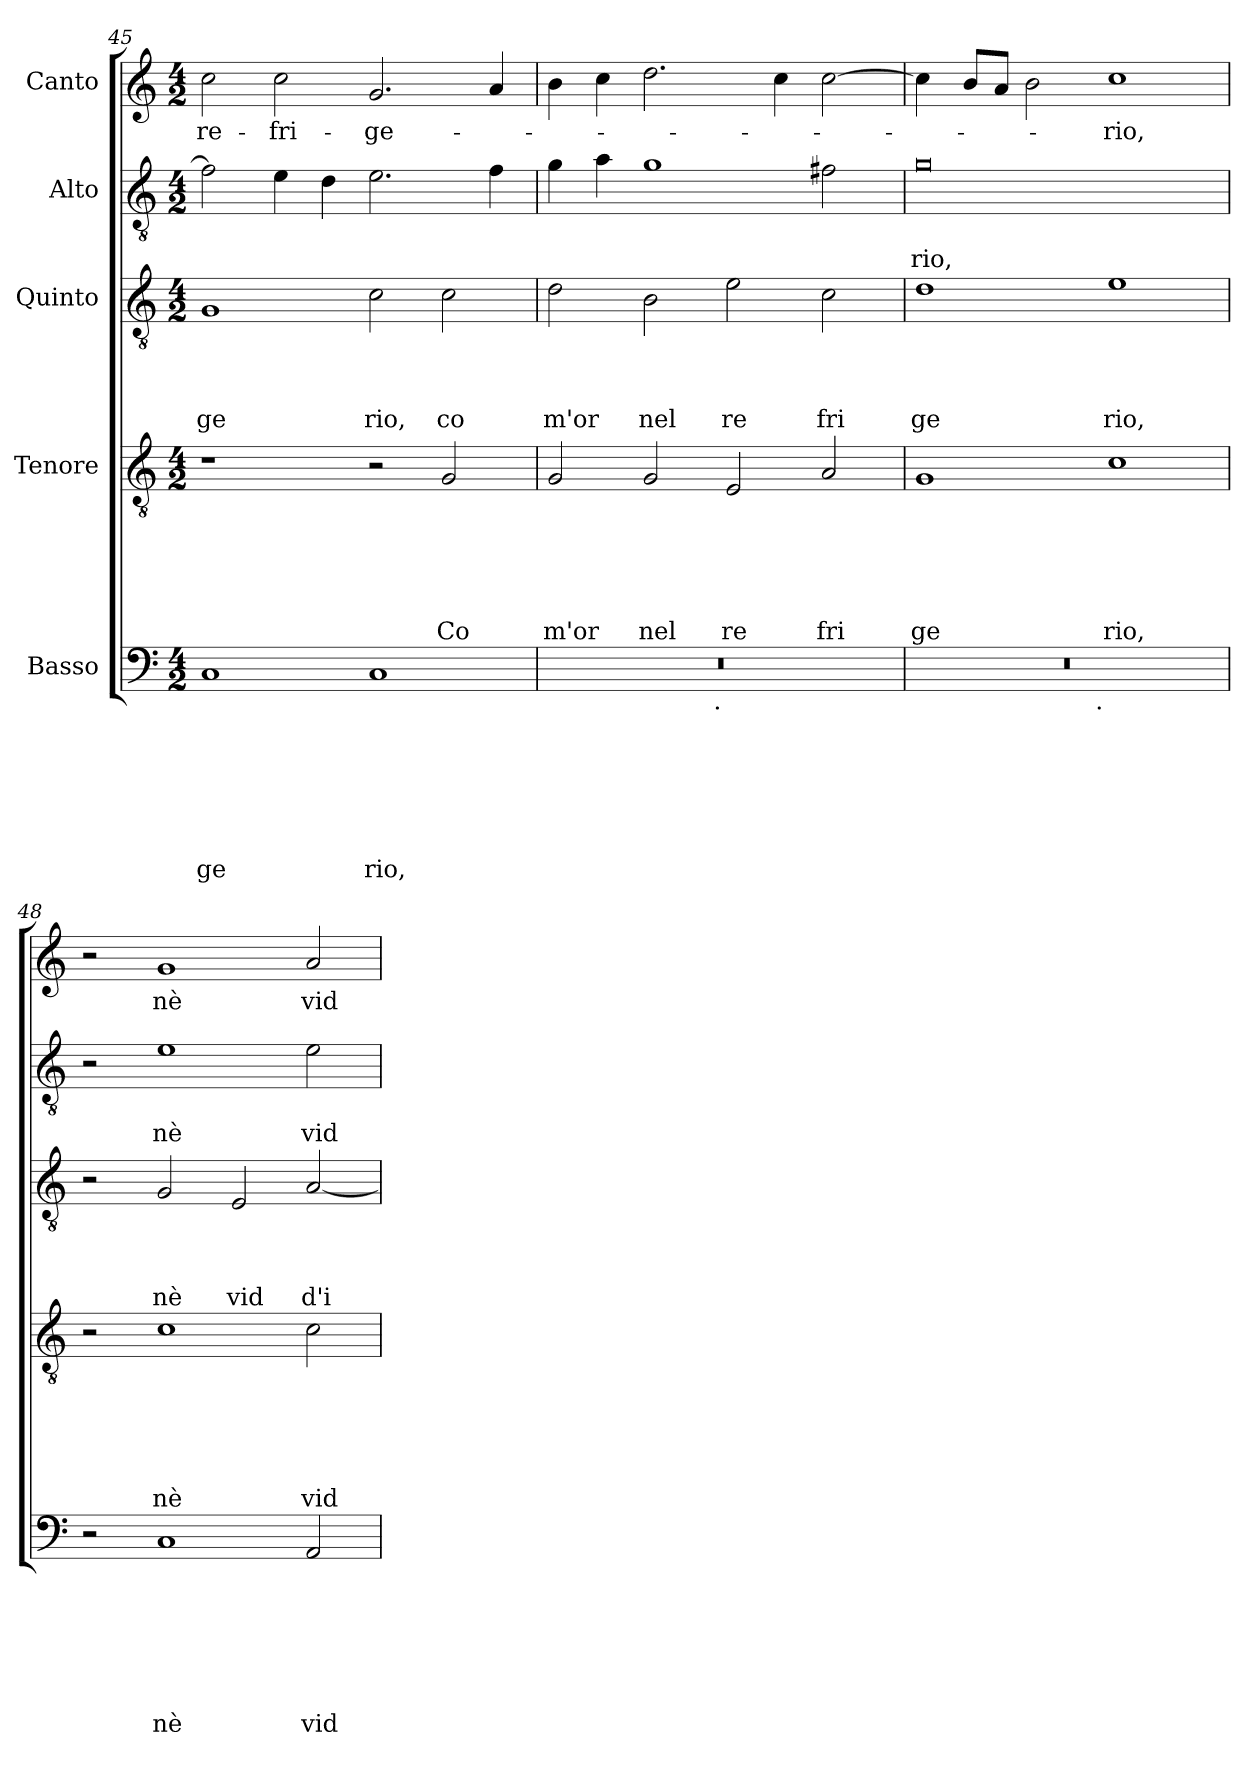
**kern	**text	**text	**text	**text	**text	**text	**text	**kern	**text	**text	**text	**text	**text	**text	**kern	**text	**text	**text	**text	**kern	**text	**text	**kern	**text
*part5	*part5	*part5	*part5	*part5	*part5	*part5	*part5	*part4	*part4	*part4	*part4	*part4	*part4	*part4	*part3	*part3	*part3	*part3	*part3	*part2	*part2	*part2	*part1	*part1
*staff5	*staff5	*staff5	*staff5	*staff5	*staff5	*staff5	*staff5	*staff4	*staff4	*staff4	*staff4	*staff4	*staff4	*staff4	*staff3	*staff3	*staff3	*staff3	*staff3	*staff2	*staff2	*staff2	*staff1	*staff1
*I"Basso	*	*	*	*	*	*	*	*I"Tenore	*	*	*	*	*	*	*I"Quinto	*	*	*	*	*I"Alto	*	*	*I"Canto	*
*clefF4	*	*	*	*	*	*	*	*clefGv2	*	*	*	*	*	*	*clefGv2	*	*	*	*	*clefGv2	*	*	*clefG2	*
*k[]	*	*	*	*	*	*	*	*k[]	*	*	*	*	*	*	*k[]	*	*	*	*	*k[]	*	*	*k[]	*
*C:	*	*	*	*	*	*	*	*C:	*	*	*	*	*	*	*C:	*	*	*	*	*C:	*	*	*C:	*
*M4/2	*	*	*	*	*	*	*	*M4/2	*	*	*	*	*	*	*M4/2	*	*	*	*	*M4/2	*	*	*M4/2	*
=45	=45	=45	=45	=45	=45	=45	=45	=45	=45	=45	=45	=45	=45	=45	=45	=45	=45	=45	=45	=45	=45	=45	=45	=45
!	!	!	!	!	!	!	!LO:LY:b	!	!	!	!	!	!	!	!	!	!	!	!LO:LY:b	!	!	!	!	!LO:LY:b
1C	.	.	.	.	.	.	ge	1r	.	.	.	.	.	.	1G	.	.	.	ge	2f\]	.	.	2cc\	re-
!	!	!	!	!	!	!	!	!	!	!	!	!	!	!	!	!	!	!	!	!	!	!	!	!LO:LY:b
.	.	.	.	.	.	.	.	.	.	.	.	.	.	.	.	.	.	.	.	4e\	.	.	2cc\	-fri-
.	.	.	.	.	.	.	.	.	.	.	.	.	.	.	.	.	.	.	.	4d\	.	.	.	.
!	!	!	!	!	!	!	!LO:LY:b	!	!	!	!	!	!	!	!	!	!	!	!LO:LY:b	!	!	!	!	!LO:LY:b
1C	.	.	.	.	.	.	rio,	2r	.	.	.	.	.	.	2c\	.	.	.	rio,	2.e\	.	.	2.g/	-ge-
!	!	!	!	!	!	!	!	!	!	!	!	!	!	!LO:LY:b	!	!	!	!	!LO:LY:b	!	!	!	!	!
.	.	.	.	.	.	.	.	2G/	.	.	.	.	.	Co	2c\	.	.	.	co	.	.	.	.	.
.	.	.	.	.	.	.	.	.	.	.	.	.	.	.	.	.	.	.	.	4f\	.	.	4a/	.
=46	=46	=46	=46	=46	=46	=46	=46	=46	=46	=46	=46	=46	=46	=46	=46	=46	=46	=46	=46	=46	=46	=46	=46	=46
!	!	!	!	!	!	!	!	!	!	!	!	!	!	!LO:LY:b	!	!	!	!	!LO:LY:b	!	!	!	!	!
*^	*	*	*	*	*	*	*	*	*	*	*	*	*	*	*	*	*	*	*	*	*	*	*	*
0r	2ryy	.	.	.	.	.	.	.	2G/	.	.	.	.	.	m'or	2d\	.	.	.	m'or	4g\	.	.	4b\	.
.	.	.	.	.	.	.	.	.	.	.	.	.	.	.	.	.	.	.	.	.	4a\	.	.	4cc\	.
!	!	!	!	!	!	!	!	!	!	!	!	!	!	!	!LO:LY:b	!	!	!	!	!LO:LY:b	!	!	!	!	!
.	4...ryy	.	.	.	.	.	.	.	2G/	.	.	.	.	.	nel	2B\	.	.	.	nel	1g	.	.	2.dd\	.
!	!LO:TX:b:t=.	!	!	!	!	!	!	!	!	!	!	!	!	!	!	!	!	!	!	!	!	!	!	!	!
.	1ryy	.	.	.	.	.	.	.	.	.	.	.	.	.	.	.	.	.	.	.	.	.	.	.	.
!	!	!	!	!	!	!	!	!	!	!	!	!	!	!	!LO:LY:b	!	!	!	!	!LO:LY:b	!	!	!	!	!
.	.	.	.	.	.	.	.	.	2E/	.	.	.	.	.	re	2e\	.	.	.	re	.	.	.	.	.
.	.	.	.	.	.	.	.	.	.	.	.	.	.	.	.	.	.	.	.	.	.	.	.	4cc\	.
!	!	!	!	!	!	!	!	!	!	!	!	!	!	!	!LO:LY:b	!	!	!	!	!LO:LY:b	!	!	!	!	!
.	.	.	.	.	.	.	.	.	2A/	.	.	.	.	.	fri	2c\	.	.	.	fri	2f#X\	.	.	[>2cc\	.
.	32ryy	.	.	.	.	.	.	.	.	.	.	.	.	.	.	.	.	.	.	.	.	.	.	.	.
=47	=47	=47	=47	=47	=47	=47	=47	=47	=47	=47	=47	=47	=47	=47	=47	=47	=47	=47	=47	=47	=47	=47	=47	=47	=47
!	!	!	!	!	!	!	!	!	!	!	!	!	!	!	!LO:LY:b	!	!	!	!	!LO:LY:b	!	!	!LO:LY:b	!	!
0r	2ryy	.	.	.	.	.	.	.	1G	.	.	.	.	.	ge	1d	.	.	.	ge	0g	.	rio,	4cc\]	.
.	.	.	.	.	.	.	.	.	.	.	.	.	.	.	.	.	.	.	.	.	.	.	.	8b/L	.
.	.	.	.	.	.	.	.	.	.	.	.	.	.	.	.	.	.	.	.	.	.	.	.	8a/J	.
.	4...ryy	.	.	.	.	.	.	.	.	.	.	.	.	.	.	.	.	.	.	.	.	.	.	2b\	.
!	!LO:TX:b:t=.	!	!	!	!	!	!	!	!	!	!	!	!	!	!	!	!	!	!	!	!	!	!	!	!
.	1ryy	.	.	.	.	.	.	.	.	.	.	.	.	.	.	.	.	.	.	.	.	.	.	.	.
!	!	!	!	!	!	!	!	!	!	!	!	!	!	!	!LO:LY:b	!	!	!	!	!LO:LY:b	!	!	!	!	!LO:LY:b
.	.	.	.	.	.	.	.	.	1c	.	.	.	.	.	rio,	1e	.	.	.	rio,	.	.	.	1cc	-rio,
.	32ryy	.	.	.	.	.	.	.	.	.	.	.	.	.	.	.	.	.	.	.	.	.	.	.	.
*v	*v	*	*	*	*	*	*	*	*	*	*	*	*	*	*	*	*	*	*	*	*	*	*	*	*
=48	=48	=48	=48	=48	=48	=48	=48	=48	=48	=48	=48	=48	=48	=48	=48	=48	=48	=48	=48	=48	=48	=48	=48	=48
2r	.	.	.	.	.	.	.	2r	.	.	.	.	.	.	2r	.	.	.	.	2r	.	.	2r	.
!	!	!	!	!	!	!	!LO:LY:b	!	!	!	!	!	!	!LO:LY:b	!	!	!	!	!LO:LY:b	!	!	!LO:LY:b	!	!LO:LY:b
1C	.	.	.	.	.	.	nè	1c	.	.	.	.	.	nè	2G/	.	.	.	nè	1e	.	nè	1g	nè
!	!	!	!	!	!	!	!	!	!	!	!	!	!	!	!	!	!	!	!LO:LY:b	!	!	!	!	!
.	.	.	.	.	.	.	.	.	.	.	.	.	.	.	2E/	.	.	.	vid	.	.	.	.	.
!	!	!	!	!	!	!	!LO:LY:b	!	!	!	!	!	!	!LO:LY:b	!	!	!	!	!LO:LY:b	!	!	!LO:LY:b	!	!LO:LY:b
2AA/	.	.	.	.	.	.	vid	2c\	.	.	.	.	.	vid	[<2A/	.	.	.	d'i	2e\	.	vid	2a/	vid-
=	=	=	=	=	=	=	=	=	=	=	=	=	=	=	=	=	=	=	=	=	=	=	=	=
*-	*-	*-	*-	*-	*-	*-	*-	*-	*-	*-	*-	*-	*-	*-	*-	*-	*-	*-	*-	*-	*-	*-	*-	*-
